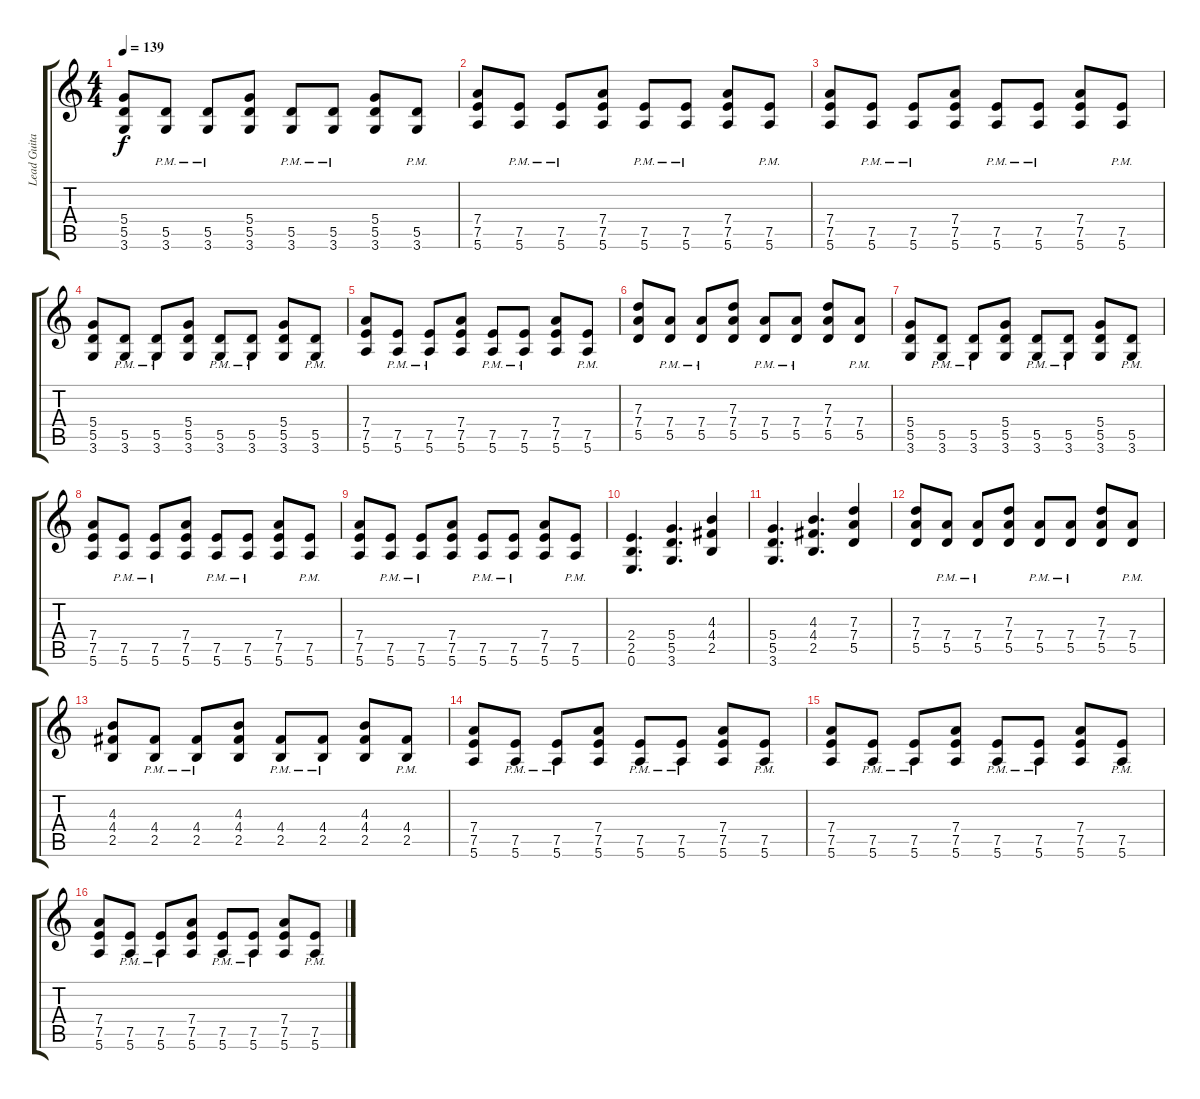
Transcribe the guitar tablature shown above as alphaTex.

\track ("Lead Guitar" "Lead Guita") {instrument overdrivenguitar}
\staff {score tabs}
\tuning (E4 B3 G3 D3 A2 E2) {hide}
\ts (4 4)
\tempo 139
\clef g2
\ks c
(5.4 5.5 3.6).8{dy f} (5.5{pm} 3.6{pm}).8 (5.5{pm} 3.6{pm}).8 (5.4 5.5 3.6).8 (5.5{pm} 3.6{pm}).8 (5.5{pm} 3.6{pm}).8 (5.4 5.5 3.6).8 (5.5 3.6{pm}).8 |
(7.4 7.5 5.6).8 (7.5{pm} 5.6).8 (7.5{pm} 5.6).8 (7.4 7.5 5.6).8 (7.5{pm} 5.6).8 (7.5{pm} 5.6).8 (7.4 7.5 5.6).8 (7.5{pm} 5.6).8 |
(7.4 7.5 5.6).8 (7.5{pm} 5.6).8 (7.5{pm} 5.6).8 (7.4 7.5 5.6).8 (7.5{pm} 5.6).8 (7.5{pm} 5.6).8 (7.4 7.5 5.6).8 (7.5{pm} 5.6).8 |
(5.4 5.5 3.6).8 (5.5{pm} 3.6{pm}).8 (5.5{pm} 3.6{pm}).8 (5.4 5.5 3.6).8 (5.5{pm} 3.6{pm}).8 (5.5{pm} 3.6{pm}).8 (5.4 5.5 3.6).8 (5.5 3.6{pm}).8 |
(7.4 7.5 5.6).8 (7.5{pm} 5.6).8 (7.5{pm} 5.6).8 (7.4 7.5 5.6).8 (7.5{pm} 5.6).8 (7.5{pm} 5.6).8 (7.4 7.5 5.6).8 (7.5{pm} 5.6).8 |
(7.3 7.4 5.5).8 (7.4{pm} 5.5{pm}).8 (7.4{pm} 5.5{pm}).8 (7.3 7.4 5.5).8 (7.4{pm} 5.5{pm}).8 (7.4{pm} 5.5{pm}).8 (7.3 7.4 5.5).8 (7.4{pm} 5.5{pm}).8 |
(5.4 5.5 3.6).8 (5.5{pm} 3.6{pm}).8 (5.5{pm} 3.6{pm}).8 (5.4 5.5 3.6).8 (5.5{pm} 3.6{pm}).8 (5.5{pm} 3.6{pm}).8 (5.4 5.5 3.6).8 (5.5 3.6{pm}).8 |
(7.4 7.5 5.6).8 (7.5{pm} 5.6).8 (7.5{pm} 5.6).8 (7.4 7.5 5.6).8 (7.5{pm} 5.6).8 (7.5{pm} 5.6).8 (7.4 7.5 5.6).8 (7.5{pm} 5.6).8 |
(7.4 7.5 5.6).8 (7.5{pm} 5.6).8 (7.5{pm} 5.6).8 (7.4 7.5 5.6).8 (7.5{pm} 5.6).8 (7.5{pm} 5.6).8 (7.4 7.5 5.6).8 (7.5{pm} 5.6).8 |
(2.4 2.5 0.6).4{d} (5.4 5.5 3.6).4{d} (4.3 4.4 2.5).4 |
(5.4 5.5 3.6).4{d} (4.3 4.4 2.5).4{d} (7.3 7.4 5.5).4 |
(7.3 7.4 5.5).8 (7.4{pm} 5.5{pm}).8 (7.4{pm} 5.5{pm}).8 (7.3 7.4 5.5).8 (7.4{pm} 5.5{pm}).8 (7.4{pm} 5.5{pm}).8 (7.3 7.4 5.5).8 (7.4{pm} 5.5{pm}).8 |
(4.3 4.4 2.5).8 (4.4{pm} 2.5{pm}).8 (4.4{pm} 2.5{pm}).8 (4.3 4.4 2.5).8 (4.4{pm} 2.5{pm}).8 (4.4{pm} 2.5{pm}).8 (4.3 4.4 2.5).8 (4.4{pm} 2.5).8 |
(7.4 7.5 5.6).8 (7.5{pm} 5.6).8 (7.5{pm} 5.6).8 (7.4 7.5 5.6).8 (7.5{pm} 5.6).8 (7.5{pm} 5.6).8 (7.4 7.5 5.6).8 (7.5{pm} 5.6).8 |
(7.4 7.5 5.6).8 (7.5{pm} 5.6).8 (7.5{pm} 5.6).8 (7.4 7.5 5.6).8 (7.5{pm} 5.6).8 (7.5{pm} 5.6).8 (7.4 7.5 5.6).8 (7.5{pm} 5.6).8 |
(7.4 7.5 5.6).8 (7.5{pm} 5.6).8 (7.5{pm} 5.6).8 (7.4 7.5 5.6).8 (7.5{pm} 5.6).8 (7.5{pm} 5.6).8 (7.4 7.5 5.6).8 (7.5{pm} 5.6).8
